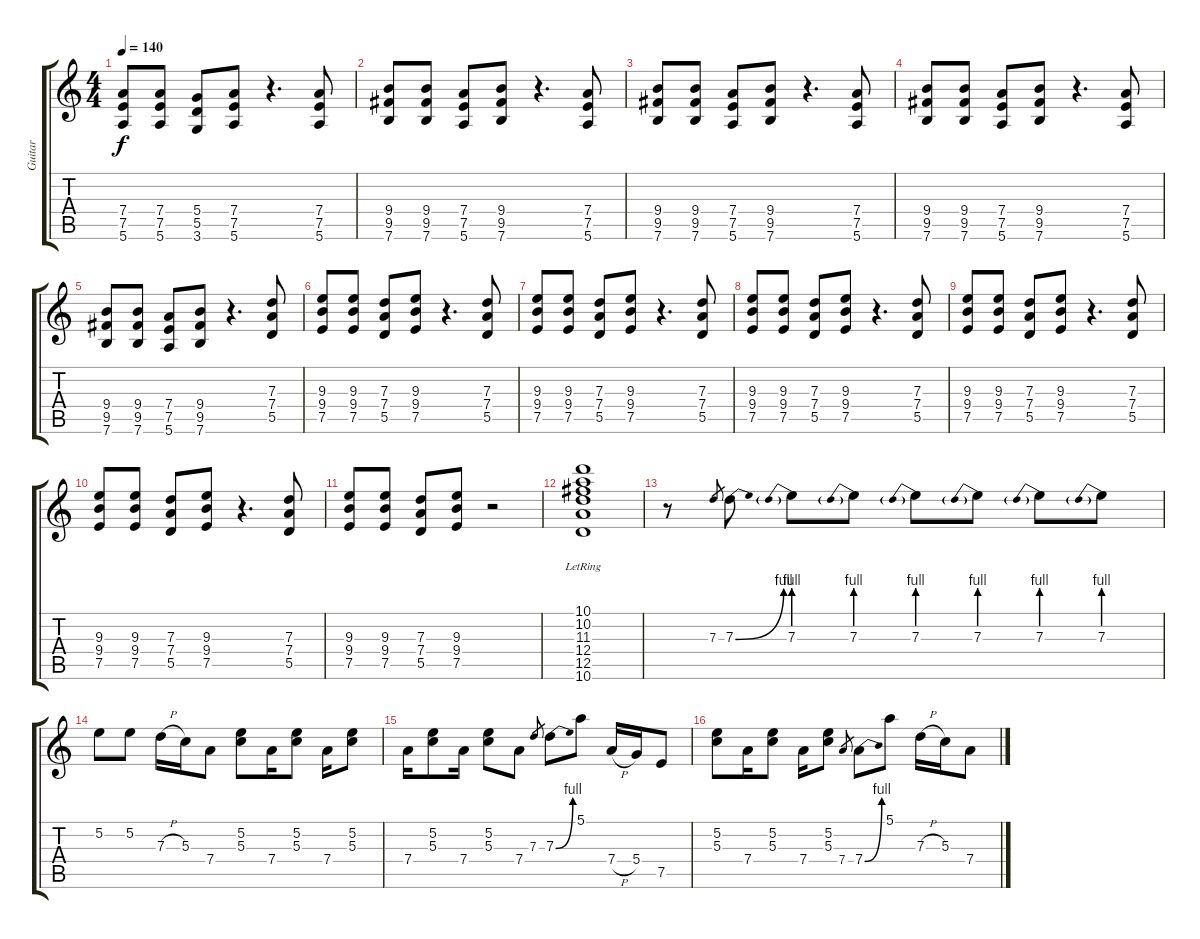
\track ("Guitar" "Guitar") {instrument overdrivenguitar}
\staff {score tabs}
\tuning (E4 B3 G3 D3 A2 E2) {hide}
\ts (4 4)
\tempo 140
\clef g2
\ks c
(7.4 7.5 5.6).8{dy f} (7.4 7.5 5.6).8 (5.4 5.5 3.6).8 (7.4 7.5 5.6).8 r.4{d} (7.4 7.5 5.6).8 |
(9.4 9.5 7.6).8 (9.4 9.5 7.6).8 (7.4 7.5 5.6).8 (9.4 9.5 7.6).8 r.4{d} (7.4 7.5 5.6).8 |
(9.4 9.5 7.6).8 (9.4 9.5 7.6).8 (7.4 7.5 5.6).8 (9.4 9.5 7.6).8 r.4{d} (7.4 7.5 5.6).8 |
(9.4 9.5 7.6).8 (9.4 9.5 7.6).8 (7.4 7.5 5.6).8 (9.4 9.5 7.6).8 r.4{d} (7.4 7.5 5.6).8 |
(9.4 9.5 7.6).8 (9.4 9.5 7.6).8 (7.4 7.5 5.6).8 (9.4 9.5 7.6).8 r.4{d} (7.3 7.4 5.5).8 |
(9.3 9.4 7.5).8 (9.3 9.4 7.5).8 (7.3 7.4 5.5).8 (9.3 9.4 7.5).8 r.4{d} (7.3 7.4 5.5).8 |
(9.3 9.4 7.5).8 (9.3 9.4 7.5).8 (7.3 7.4 5.5).8 (9.3 9.4 7.5).8 r.4{d} (7.3 7.4 5.5).8 |
(9.3 9.4 7.5).8 (9.3 9.4 7.5).8 (7.3 7.4 5.5).8 (9.3 9.4 7.5).8 r.4{d} (7.3 7.4 5.5).8 |
(9.3 9.4 7.5).8 (9.3 9.4 7.5).8 (7.3 7.4 5.5).8 (9.3 9.4 7.5).8 r.4{d} (7.3 7.4 5.5).8 |
(9.3 9.4 7.5).8 (9.3 9.4 7.5).8 (7.3 7.4 5.5).8 (9.3 9.4 7.5).8 r.4{d} (7.3 7.4 5.5).8 |
(9.3 9.4 7.5).8 (9.3 9.4 7.5).8 (7.3 7.4 5.5).8 (9.3 9.4 7.5).8 r.2 |
(10.1{lr} 10.2{lr} 11.3{lr} 12.4{lr} 12.5{lr} 10.6{lr}).1 |
r.8{volume 13} 7.3.8{gr} 7.3{be (bend 0 0 60 4)}.8 7.3{be (prebend 0 4 60 4)}.8 7.3{be (prebend 0 4 60 4)}.8 7.3{be (prebend 0 4 60 4)}.8 7.3{be (prebend 0 4 60 4)}.8 7.3{be (prebend 0 4 60 4)}.8 7.3{be (prebend 0 4 60 4)}.8 |
5.2.8 5.2.8 7.3{h}.16 5.3.16 7.4.8 (5.2 5.3).8 7.4.16 (5.2 5.3).8 7.4.16 (5.2 5.3).8 |
7.4.16 (5.2 5.3).8 7.4.16 (5.2 5.3).8 7.4.8 7.3.8{gr} 7.3{be (bend 0 0 60 4)}.8 5.1.8 7.4{h}.16 5.4.16 7.5.8 |
(5.2 5.3).8 7.4.16 (5.2 5.3).8 7.4.16 (5.2 5.3).8 7.4.8{gr} 7.4{be (bend 0 0 60 4)}.8 5.1.8 7.3{h}.16 5.3.16 7.4.8
